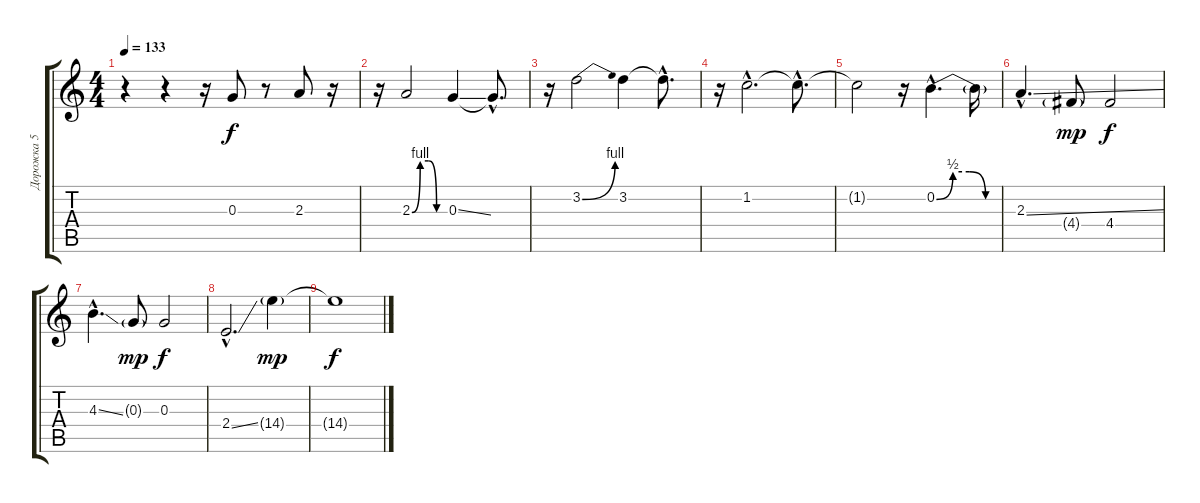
\track ("Дорожка 5" "Дорожка 5") {instrument distortionguitar}
\staff {score tabs}
\tuning (E4 B3 G3 D3 A2 E2) {hide}
\ts (4 4)
\tempo 133
\clef g2
\ks c
r.4{dy f instrument distortionguitar} r.4 r.16 0.3.8 r.8 2.3.8 r.16 |
r.16 2.3{be (custom 0 0 15 4 30 4 45 0 60 0)}.2 0.3{ss}.4 0.3{hac t}.8{d} |
r.16 3.2{be (bend 0 0 60 4)}.2 3.2.4 3.2{hac t}.8{d} |
r.16 1.2{hac}.2{d} 1.2{hac t}.8{d} |
1.2{t}.2 r.16 0.2{be (custom 0 0 15 2 30 2 45 0 60 0) hac}.4{d} 0.2{t}.16 |
2.3{ss hac}.4{d} 4.4{g}.8{dy mp} 4.4.2{dy f} |
4.3{ss hac}.4{d} 0.3{g}.8{dy mp} 0.3.2{dy f} |
2.4{ss hac}.2{d} 14.4{g}.4{dy mp} |
14.4{t}.1{dy f}
